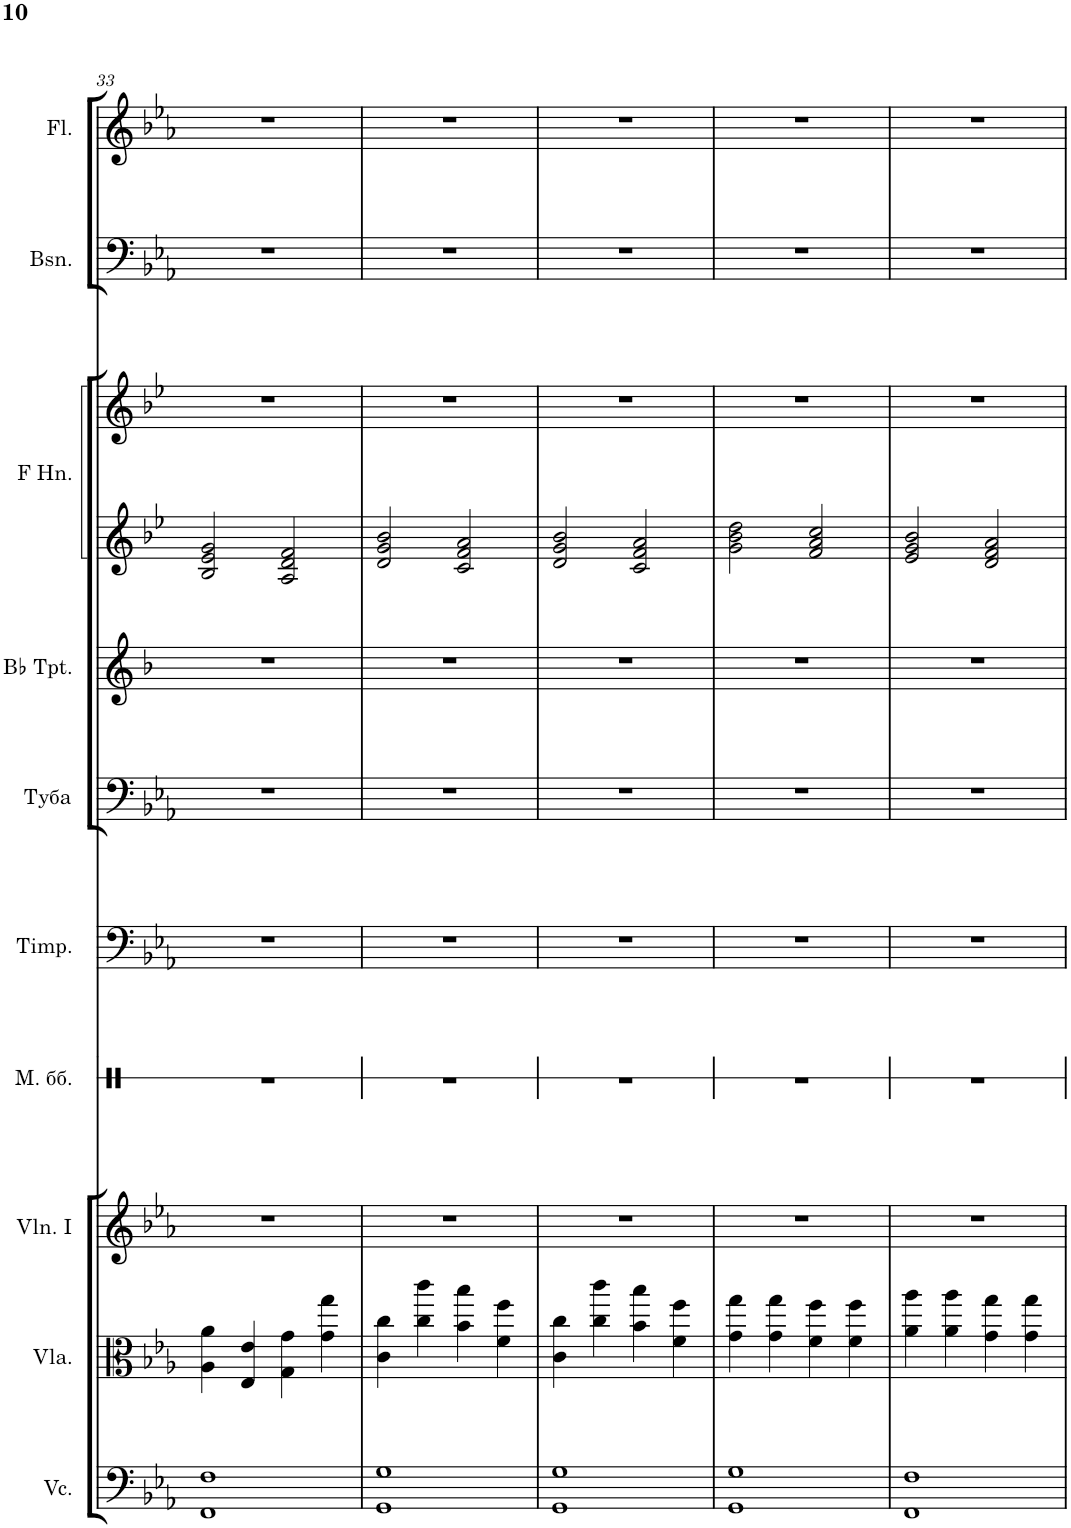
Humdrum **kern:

**kern	**kern	**kern	**kern	**kern	**kern	**kern	**kern	**kern	**kern	**kern
*part10	*part9	*part8	*part7	*part6	*part5	*part4	*part3	*part3	*part2	*part1
*staff11	*staff10	*staff9	*staff8	*staff7	*staff6	*staff5	*staff4	*staff3	*staff2	*staff1
*I"Violoncellos	*I"Violas	*I"Violins I	*I"Малый барабан	*I"Timpani	*I"Туба	*I"Trumpets in Bb	*I"Horns in F	*	*I"Bassoons	*I"Flutes
*I'Vc.	*I'Vla.	*I'Vln. I	*	*I'Timp.	*	*	*	*	*I'Bsn.	*I'Fl.
!!LO:PB:g=z
*clefF4	*clefC3	*clefG2	*clefX	*clefF4	*clefF4	*clefG2	*clefG2	*clefG2	*clefF4	*clefG2
*	*	*	*	*	*	*Trd1c2	*Trd4c7	*Trd4c7	*	*
*k[b-e-a-]	*k[b-e-a-]	*k[b-e-a-]	*k[]	*k[b-e-a-]	*k[b-e-a-]	*k[b-]	*k[b-e-]	*k[b-e-]	*k[b-e-a-]	*k[b-e-a-]
*M4/4	*M4/4	*M4/4	*M4/4	*M4/4	*M4/4	*M4/4	*M4/4	*M4/4	*M4/4	*M4/4
=33	=33	=33	=33	=33	=33	=33	=33	=33	=33	=33
1FF 1F	4A-\ 4a-\	1r	1r	1r	1r	1r	2B-/ 2e-/ 2g/	1r	1r	1r
.	4E-/ 4e-/	.	.	.	.	.	.	.	.	.
.	4G\ 4g\	.	.	.	.	.	2A/ 2d/ 2f/	.	.	.
.	4g\ 4gg\	.	.	.	.	.	.	.	.	.
=34	=34	=34	=34	=34	=34	=34	=34	=34	=34	=34
1GG 1G	4c\ 4cc\	1r	1r	1r	1r	1r	2d/ 2g/ 2b-/	1r	1r	1r
.	4cc\ 4ccc\	.	.	.	.	.	.	.	.	.
.	4b-\ 4bb-\	.	.	.	.	.	2c/ 2f/ 2a/	.	.	.
.	4f\ 4ff\	.	.	.	.	.	.	.	.	.
=35	=35	=35	=35	=35	=35	=35	=35	=35	=35	=35
1GG 1G	4c\ 4cc\	1r	1r	1r	1r	1r	2d/ 2g/ 2b-/	1r	1r	1r
.	4cc\ 4ccc\	.	.	.	.	.	.	.	.	.
.	4b-\ 4bb-\	.	.	.	.	.	2c/ 2f/ 2a/	.	.	.
.	4f\ 4ff\	.	.	.	.	.	.	.	.	.
=36	=36	=36	=36	=36	=36	=36	=36	=36	=36	=36
1GG 1G	4g\ 4gg\	1r	1r	1r	1r	1r	2g\ 2b-\ 2dd\	1r	1r	1r
.	4g\ 4gg\	.	.	.	.	.	.	.	.	.
.	4f\ 4ff\	.	.	.	.	.	2f/ 2a/ 2cc/	.	.	.
.	4f\ 4ff\	.	.	.	.	.	.	.	.	.
=37	=37	=37	=37	=37	=37	=37	=37	=37	=37	=37
1FF 1F	4a-\ 4aa-\	1r	1r	1r	1r	1r	2e-/ 2g/ 2b-/	1r	1r	1r
.	4a-\ 4aa-\	.	.	.	.	.	.	.	.	.
.	4g\ 4gg\	.	.	.	.	.	2d/ 2f/ 2a/	.	.	.
.	4g\ 4gg\	.	.	.	.	.	.	.	.	.
=	=	=	=	=	=	=	=	=	=	=
*-	*-	*-	*-	*-	*-	*-	*-	*-	*-	*-
